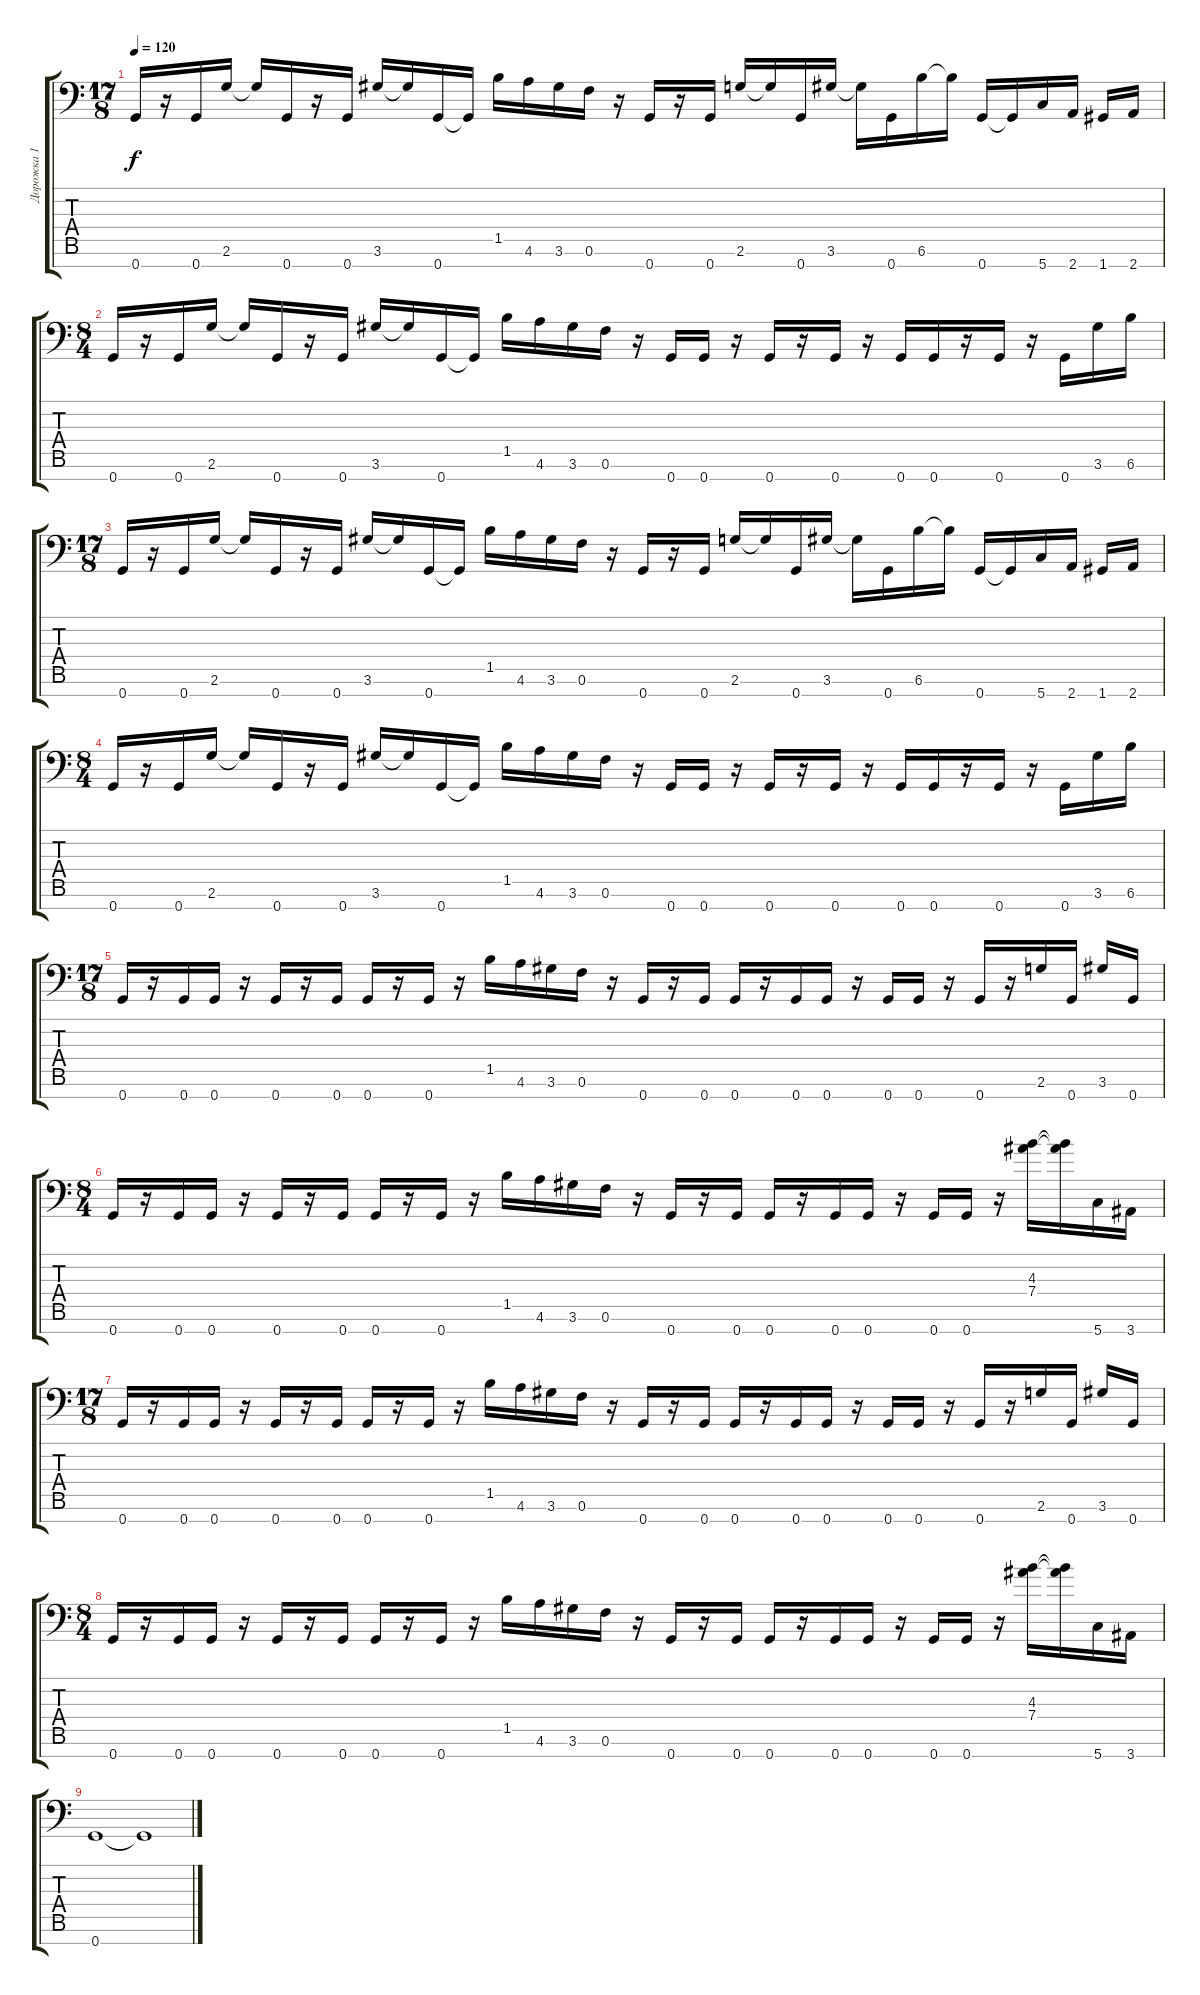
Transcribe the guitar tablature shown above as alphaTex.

\track ("Дорожка 1" "Дорожка 1") {instrument distortionguitar}
\staff {score tabs}
\tuning (E4 C4 G3 Eb3 Bb2 F2 G1) {hide}
\ts (17 8)
\tempo 120
\clef f4
\ks c
0.7.16{dy f} r.16 0.7.16 2.6.16 2.6{t}.16 0.7.16 r.16 0.7.16 3.6.16 3.6{t}.16 0.7.16 0.7{t}.16 1.5.16 4.6.16 3.6.16 0.6.16 r.16 0.7.16 r.16 0.7.16 2.6.16 2.6{t}.16 0.7.16 3.6.16 3.6{t}.16 0.7.16 6.6.16 6.6{t}.16 0.7.16 0.7{t}.16 5.7.16 2.7.16 1.7.16 2.7.16 |
\ts (8 4)
0.7.16 r.16 0.7.16 2.6.16 2.6{t}.16 0.7.16 r.16 0.7.16 3.6.16 3.6{t}.16 0.7.16 0.7{t}.16 1.5.16 4.6.16 3.6.16 0.6.16 r.16 0.7.16 0.7.16 r.16 0.7.16 r.16 0.7.16 r.16 0.7.16 0.7.16 r.16 0.7.16 r.16 0.7.16 3.6.16 6.6.16 |
\ts (17 8)
0.7.16 r.16 0.7.16 2.6.16 2.6{t}.16 0.7.16 r.16 0.7.16 3.6.16 3.6{t}.16 0.7.16 0.7{t}.16 1.5.16 4.6.16 3.6.16 0.6.16 r.16 0.7.16 r.16 0.7.16 2.6.16 2.6{t}.16 0.7.16 3.6.16 3.6{t}.16 0.7.16 6.6.16 6.6{t}.16 0.7.16 0.7{t}.16 5.7.16 2.7.16 1.7.16 2.7.16 |
\ts (8 4)
0.7.16 r.16 0.7.16 2.6.16 2.6{t}.16 0.7.16 r.16 0.7.16 3.6.16 3.6{t}.16 0.7.16 0.7{t}.16 1.5.16 4.6.16 3.6.16 0.6.16 r.16 0.7.16 0.7.16 r.16 0.7.16 r.16 0.7.16 r.16 0.7.16 0.7.16 r.16 0.7.16 r.16 0.7.16 3.6.16 6.6.16 |
\ts (17 8)
0.7.16 r.16 0.7.16 0.7.16 r.16 0.7.16 r.16 0.7.16 0.7.16 r.16 0.7.16 r.16 1.5.16 4.6.16 3.6.16 0.6.16 r.16 0.7.16 r.16 0.7.16 0.7.16 r.16 0.7.16 0.7.16 r.16 0.7.16 0.7.16 r.16 0.7.16 r.16 2.6.16 0.7.16 3.6.16 0.7.16 |
\ts (8 4)
0.7.16 r.16 0.7.16 0.7.16 r.16 0.7.16 r.16 0.7.16 0.7.16 r.16 0.7.16 r.16 1.5.16 4.6.16 3.6.16 0.6.16 r.16 0.7.16 r.16 0.7.16 0.7.16 r.16 0.7.16 0.7.16 r.16 0.7.16 0.7.16 r.16 (4.3 7.4).16 (4.3{t} 7.4{t}).16 5.7.16 3.7.16 |
\ts (17 8)
0.7.16 r.16 0.7.16 0.7.16 r.16 0.7.16 r.16 0.7.16 0.7.16 r.16 0.7.16 r.16 1.5.16 4.6.16 3.6.16 0.6.16 r.16 0.7.16 r.16 0.7.16 0.7.16 r.16 0.7.16 0.7.16 r.16 0.7.16 0.7.16 r.16 0.7.16 r.16 2.6.16 0.7.16 3.6.16 0.7.16 |
\ts (8 4)
0.7.16 r.16 0.7.16 0.7.16 r.16 0.7.16 r.16 0.7.16 0.7.16 r.16 0.7.16 r.16 1.5.16 4.6.16 3.6.16 0.6.16 r.16 0.7.16 r.16 0.7.16 0.7.16 r.16 0.7.16 0.7.16 r.16 0.7.16 0.7.16 r.16 (4.3 7.4).16 (4.3{t} 7.4{t}).16 5.7.16 3.7.16 |
0.7.1 0.7{t}.1
